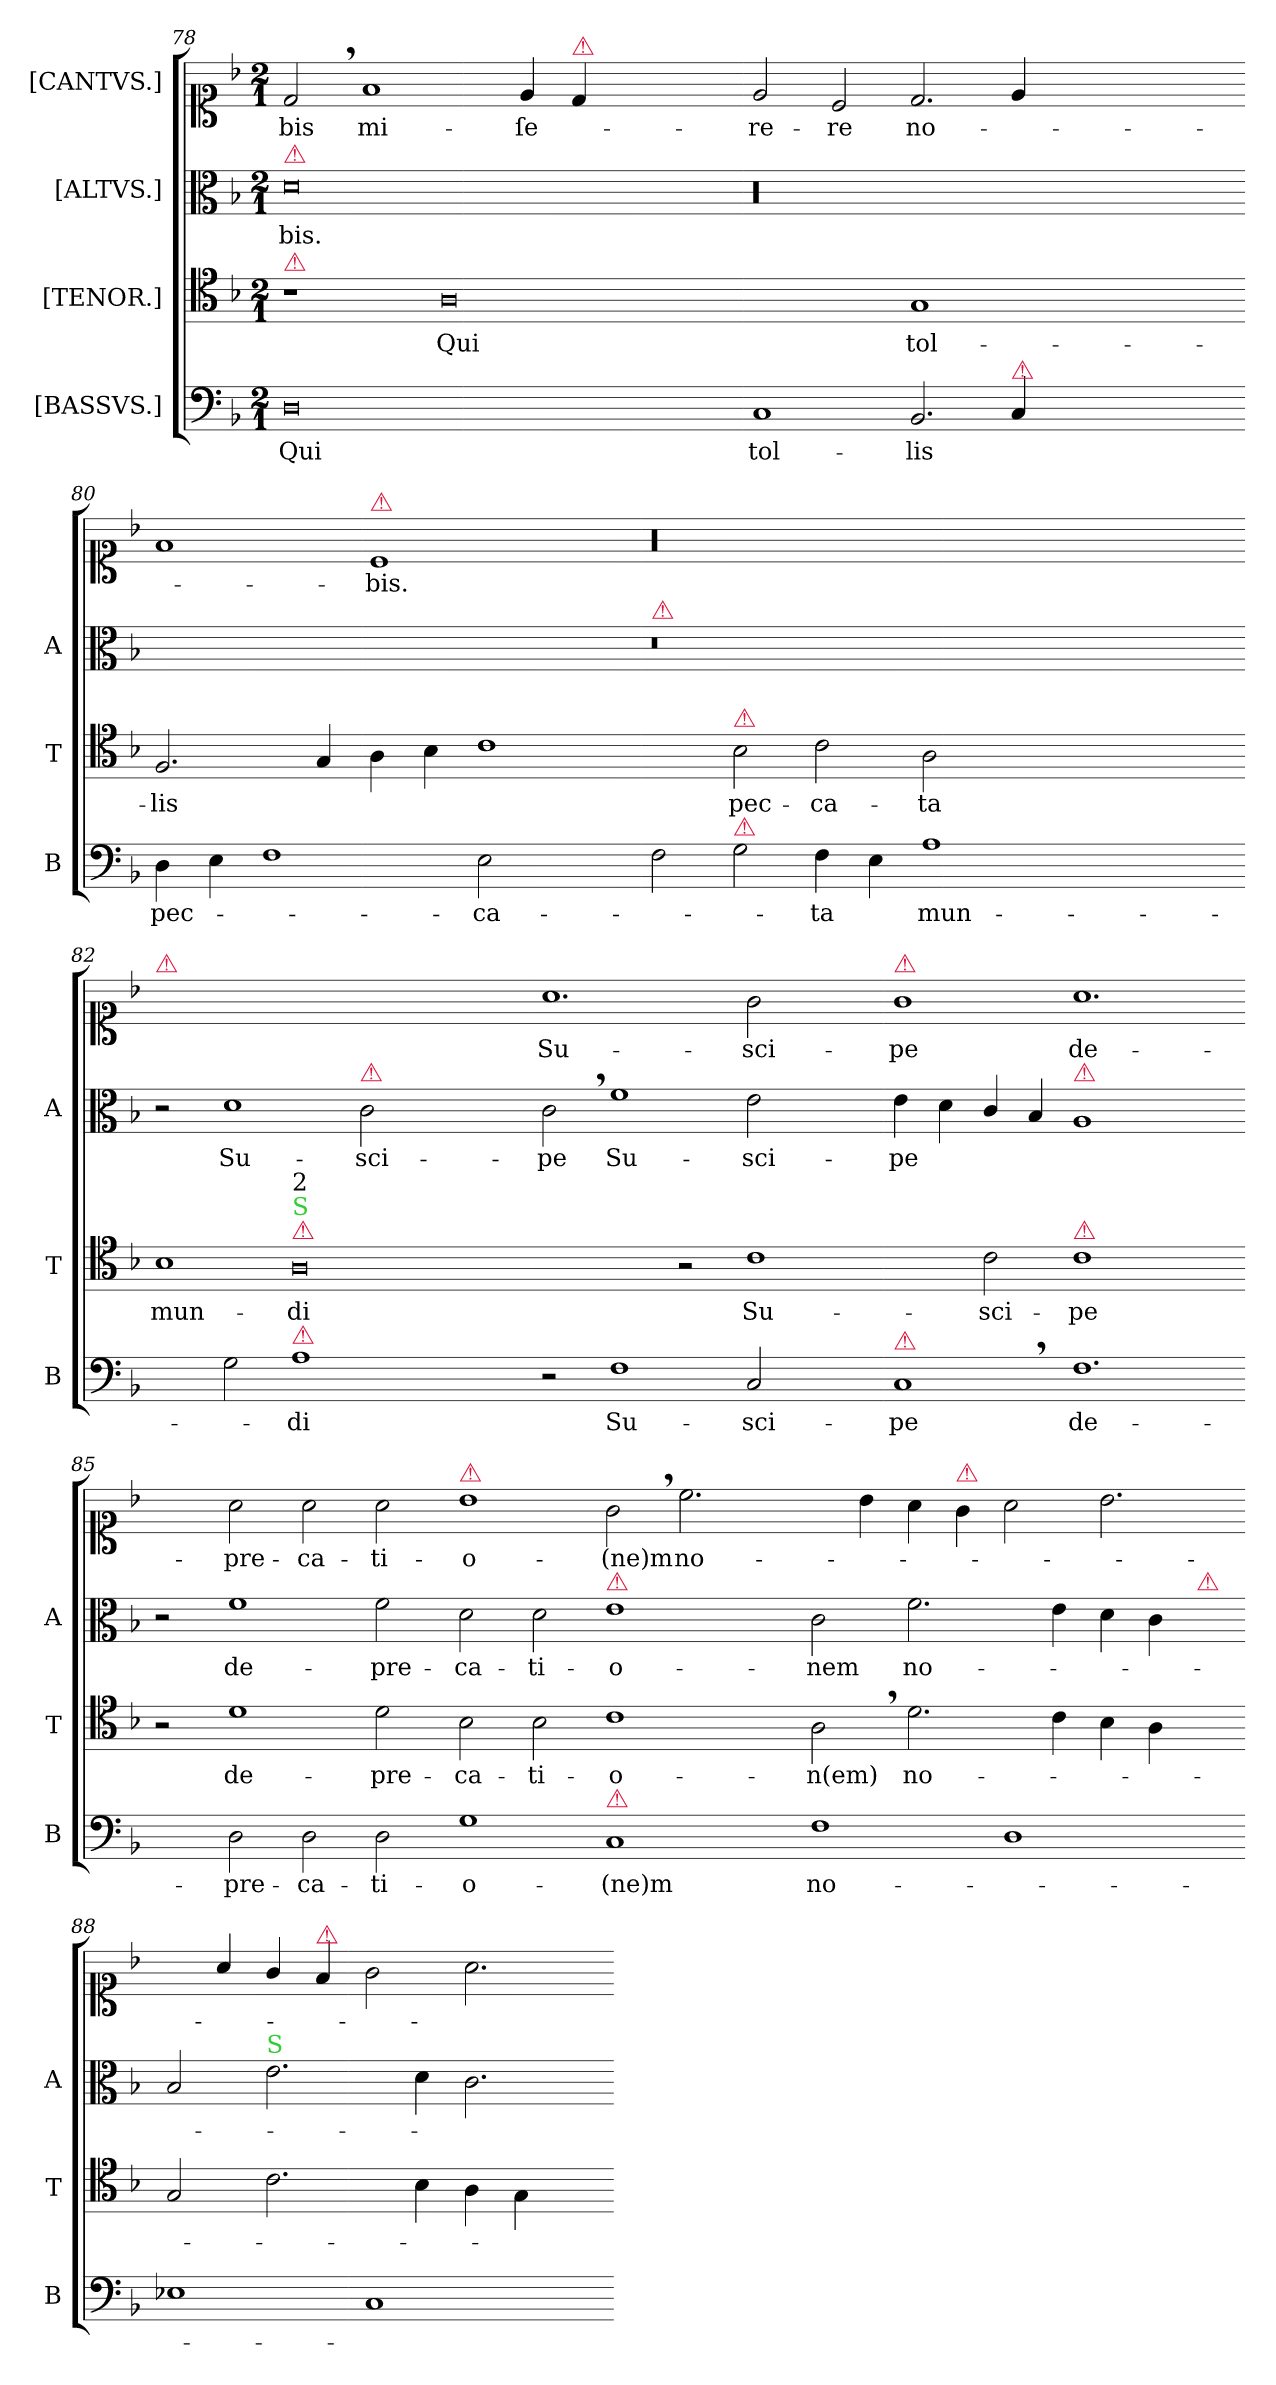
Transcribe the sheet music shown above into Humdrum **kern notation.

**kern	**text	**kern	**text	**kern	**text	**kern	**text
*part4	*part4	*part3	*part3	*part2	*part2	*part1	*part1
*staff4	*staff4	*staff3	*staff3	*staff2	*staff2	*staff1	*staff1
*I"[BASSVS.]	*	*I"[TENOR.]	*	*I"[ALTVS.]	*	*I"[CANTVS.]	*
*I'B	*	*I'T	*	*I'A	*	*	*
*clefF4	*	*clefC4	*	*clefC3	*	*clefC1	*
*k[b-]	*	*k[b-]	*	*k[b-]	*	*k[b-]	*
*M2/1	*	*M2/1	*	*M2/1	*	*M2/1	*
=78	=78	=78	=78	=78	=78	=78	=78
!	!	!	!	!LO:TX:a:color=crimson:t=⚠	!	!	!
!	!	!LO:TX:a:color=crimson:t=⚠	!	!	!	!	!
0D\	Qui	1r	.	0d\	-bis.	2d,/	-bis
.	.	.	.	.	.	1f/	mi-
.	.	0A\	Qui	.	.	.	.
.	.	.	.	.	.	4e/	-ſe-
!	!	!	!	!	!	!LO:TX:a:color=crimson:t=⚠	!
.	.	.	.	.	.	4d/	.
1ryy	.	.	.	1ryy	.	1ryy	.
=79-	=79-	=79-	=79-	=79-	=79-	=79-	=79-
1C/	tol-	1ryy	.	00r	.	2e/	-re-
.	.	.	.	.	.	2c/	-re
2.BB-/	-lis	1G/	tol-	.	.	2.d/	no-
!LO:TX:a:color=crimson:t=⚠	!	!	!	!	!	!	!
4C/	.	.	.	.	.	4e/	.
0ryy	.	0ryy	.	.	.	0ryy	.
=80-	=80-	=80-	=80-	=80-	=80-	=80-	=80-
4D\	pec-	2.F/	-lis	0ryy	.	1f/	.
4E\	.	.	.	.	.	.	.
1F\	.	.	.	.	.	.	.
.	.	4G/	.	.	.	.	.
!	!	!	!	!	!	!LO:TX:a:color=crimson:t=⚠	!
.	.	4A\	.	.	.	1c/	-bis.
.	.	4B-\	.	.	.	.	.
2E\	-ca-	1c\	.	.	.	.	.
2ryy	.	.	.	2ryy	.	2ryy	.
=81-	=81-	=81-	=81-	=81-	=81-	=81-	=81-
!	!	!	!	!LO:TX:a:color=crimson:t=⚠	!	!	!
2F\	.	2ryy	.	0r	.	00r	.
!	!	!LO:TX:a:color=crimson:t=⚠	!	!	!	!	!
!LO:TX:a:color=crimson:t=⚠	!	!	!	!	!	!	!
2G\	.	2B-\	pec-	.	.	.	.
4F\	-ta	2c\	-ca-	.	.	.	.
4E\	.	.	.	.	.	.	.
1A\	mun-	2A\	-ta	.	.	.	.
.	.	0ryy	.	0ryy	.	.	.
1.ryy	.	.	.	.	.	.	.
=82-	=82-	=82-	=82-	=82-	=82-	=82-	=82-
!	!	!	!	!	!	!LO:TX:a:color=crimson:t=⚠	!
2ryy	.	1B-\	mun-	2r	.	0.ryy	.
2G\	.	.	.	1d\	Su-	.	.
!	!	!LO:TX:a:color=crimson:t=⚠	!	!	!	!	!
!	!	!LO:TX:a:color=limegreen:t=S	!	!	!	!	!
!	!	!LO:TX:a:t=2	!	!	!	!	!
!LO:TX:a:color=crimson:t=⚠	!	!	!	!	!	!	!
1A\	-di	0A\	-di	.	.	.	.
!	!	!	!	!LO:TX:a:color=crimson:t=⚠	!	!	!
.	.	.	.	2c\	-sci-	.	.
1ryy	.	.	.	1ryy	.	.	.
=83-	=83-	=83-	=83-	=83-	=83-	=83-	=83-
2r	.	1ryy	.	2c,\	-pe	1.a\	Su-
1F\	Su-	.	.	1f\	Su-	.	.
.	.	2r	.	.	.	.	.
2C/	-sci-	1c\	Su-	2e\	-sci-	2g\	-sci-
2ryy	.	.	.	2ryy	.	2ryy	.
=84-	=84-	=84-	=84-	=84-	=84-	=84-	=84-
!	!	!	!	!	!	!LO:TX:a:color=crimson:t=⚠	!
!LO:TX:a:color=crimson:t=⚠	!	!	!	!	!	!	!
1C,/	-pe	2ryy	.	4e\	-pe	1g\	-pe
.	.	.	.	4d\	.	.	.
.	.	2c\	-sci-	4c/	.	.	.
.	.	.	.	4B-/	.	.	.
!	!	!	!	!LO:TX:a:color=crimson:t=⚠	!	!	!
!	!	!LO:TX:a:color=crimson:t=⚠	!	!	!	!	!
1.F\	de-	1c\	-pe	1A/	.	1.a\	de-
.	.	2ryy	.	2ryy	.	.	.
=85-	=85-	=85-	=85-	=85-	=85-	=85-	=85-
2ryy	.	2r	.	2r	.	2ryy	.
2D\	-pre-	1d\	de-	1f\	de-	2a\	-pre-
2D\	-ca-	.	.	.	.	2a\	-ca-
2D\	-ti-	2d\	-pre-	2f\	-pre-	2a\	-ti-
=86-	=86-	=86-	=86-	=86-	=86-	=86-	=86-
!	!	!	!	!	!	!LO:TX:a:color=crimson:t=⚠	!
1G\	-o-	2B-\	-ca-	2d\	-ca-	1b-\	-o-
.	.	2B-\	-ti-	2d\	-ti-	.	.
!	!	!	!	!LO:TX:a:color=crimson:t=⚠	!	!	!
!LO:TX:a:color=crimson:t=⚠	!	!	!	!	!	!	!
1C/	-(ne)m	1c\	-o-	1e\	-o-	2g,\	-(ne)m
.	.	.	.	.	.	2.cc\	no-
4ryy	.	4ryy	.	4ryy	.	.	.
=87-	=87-	=87-	=87-	=87-	=87-	=87-	=87-
1F\	no-	2A,\	-n(em)	2c\	nem	4ryy	.
.	.	.	.	.	.	4b-\	.
.	.	2.d\	no-	2.f\	no-	4a\	.
!	!	!	!	!	!	!LO:TX:a:color=crimson:t=⚠	!
.	.	.	.	.	.	4g\	.
1D\	.	.	.	.	.	2a\	.
.	.	4c\	.	4e\	.	.	.
.	.	4B-\	.	4d\	.	2.b-\	.
.	.	4A\	.	4c\	.	.	.
!	!	!	!	!LO:TX:a:color=crimson:t=⚠	!	!	!
4ryy	.	4ryy	.	4ryy	.	.	.
=88-	=88-	=88-	=88-	=88-	=88-	=88-	=88-
1E-X\	.	2G/	.	2B-/	.	4ryy	.
.	.	.	.	.	.	4a/	.
!	!	!	!	!LO:TX:a:color=limegreen:t=S	!	!	!
.	.	2.c\	.	2.e\	.	4g/	.
!	!	!	!	!	!	!LO:TX:a:color=crimson:t=⚠	!
.	.	.	.	.	.	4f/	.
1C/	.	.	.	.	.	2g\	.
.	.	4B-\	.	4d\	.	.	.
.	.	4A\	.	2.c\	.	2.a\	.
.	.	4G\	.	.	.	.	.
4ryy	.	4ryy	.	.	.	.	.
=-	=-	=-	=-	=-	=-	=-	=-
*-	*-	*-	*-	*-	*-	*-	*-
